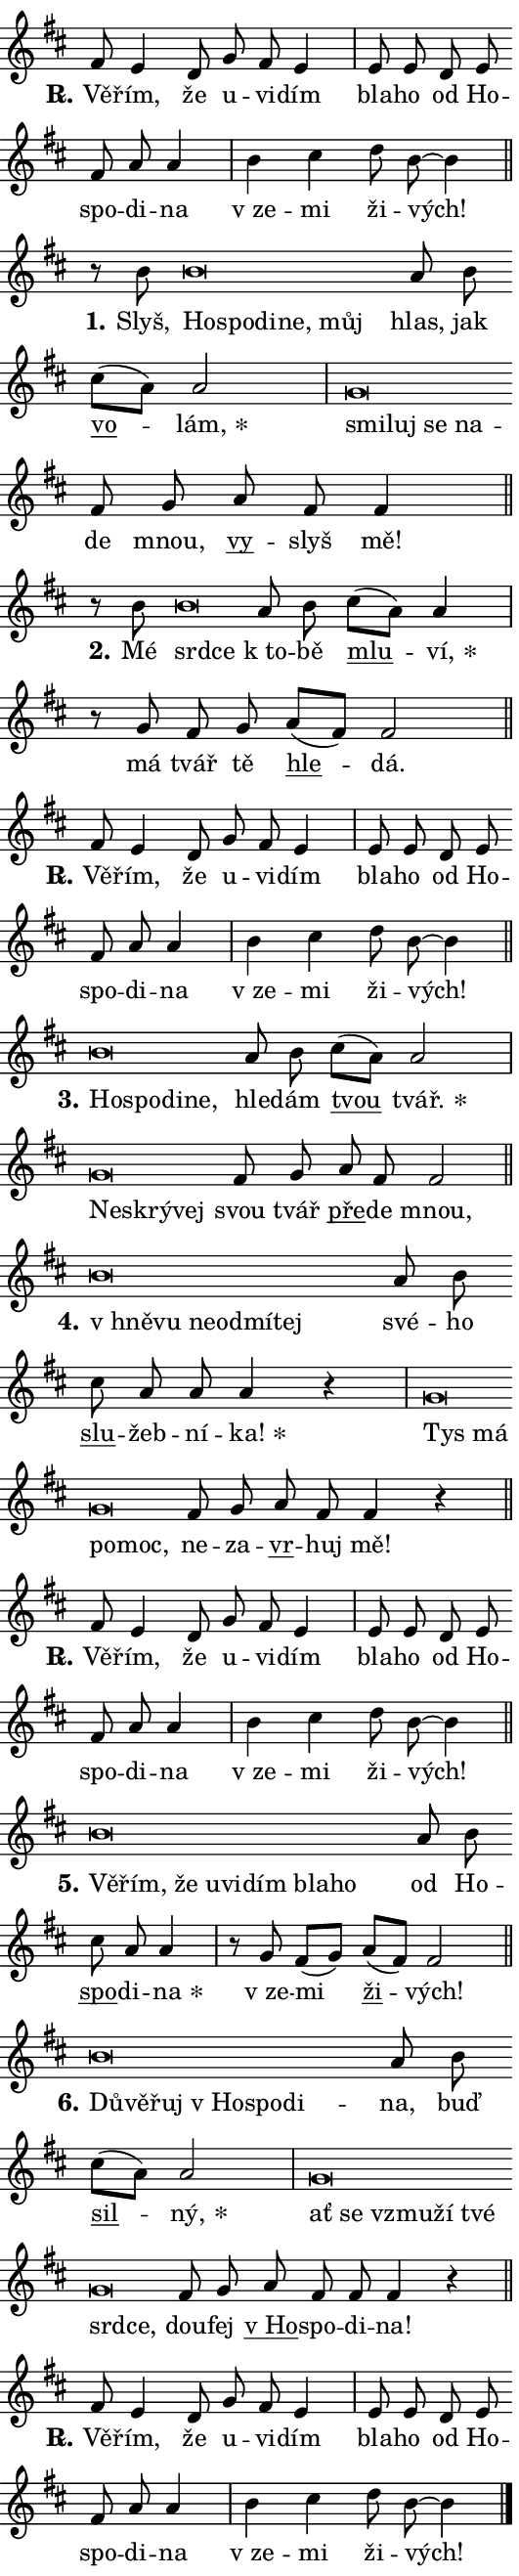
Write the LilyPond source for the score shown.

\version "2.24.0"
\header { tagline = "" }
\paper {
  indent = 0\cm
  top-margin = 0\cm
  right-margin = 0.13\cm % to fit lyric hyphens
  bottom-margin = 0\cm
  left-margin = 0\cm
  paper-width = 9\cm
  page-breaking = #ly:one-page-breaking
  system-system-spacing.basic-distance = #11
  score-system-spacing.basic-distance = #11
  ragged-last = ##f
}


%% Author: Thomas Morley
%% https://lists.gnu.org/archive/html/lilypond-user/2020-05/msg00002.html
#(define (line-position grob)
"Returns position of @var[grob} in current system:
   @code{'start}, if at first time-step
   @code{'end}, if at last time-step
   @code{'middle} otherwise
"
  (let* ((col (ly:item-get-column grob))
         (ln (ly:grob-object col 'left-neighbor))
         (rn (ly:grob-object col 'right-neighbor))
         (col-to-check-left (if (ly:grob? ln) ln col))
         (col-to-check-right (if (ly:grob? rn) rn col))
         (break-dir-left
           (and
             (ly:grob-property col-to-check-left 'non-musical #f)
             (ly:item-break-dir col-to-check-left)))
         (break-dir-right
           (and
             (ly:grob-property col-to-check-right 'non-musical #f)
             (ly:item-break-dir col-to-check-right))))
        (cond ((eqv? 1 break-dir-left) 'start)
              ((eqv? -1 break-dir-right) 'end)
              (else 'middle))))

#(define (tranparent-at-line-position vctor)
  (lambda (grob)
  "Relying on @code{line-position} select the relevant enry from @var{vctor}.
Used to determine transparency,"
    (case (line-position grob)
      ((end) (not (vector-ref vctor 0)))
      ((middle) (not (vector-ref vctor 1)))
      ((start) (not (vector-ref vctor 2))))))

noteHeadBreakVisibility =
#(define-music-function (break-visibility)(vector?)
"Makes @code{NoteHead}s transparent relying on @var{break-visibility}"
#{
  \override NoteHead.transparent =
    #(tranparent-at-line-position break-visibility)
#})

#(define delete-ledgers-for-transparent-note-heads
  (lambda (grob)
    "Reads whether a @code{NoteHead} is transparent.
If so this @code{NoteHead} is removed from @code{'note-heads} from
@var{grob}, which is supposed to be @code{LedgerLineSpanner}.
As a result ledgers are not printed for this @code{NoteHead}"
    (let* ((nhds-array (ly:grob-object grob 'note-heads))
           (nhds-list
             (if (ly:grob-array? nhds-array)
                 (ly:grob-array->list nhds-array)
                 '()))
           ;; Relies on the transparent-property being done before
           ;; Staff.LedgerLineSpanner.after-line-breaking is executed.
           ;; This is fragile ...
           (to-keep
             (remove
               (lambda (nhd)
                 (ly:grob-property nhd 'transparent #f))
               nhds-list)))
      ;; TODO find a better method to iterate over grob-arrays, similiar
      ;; to filter/remove etc for lists
      ;; For now rebuilt from scratch
      (set! (ly:grob-object grob 'note-heads)  '())
      (for-each
        (lambda (nhd)
          (ly:pointer-group-interface::add-grob grob 'note-heads nhd))
        to-keep))))

squashNotes = {
  \override NoteHead.X-extent = #'(-0.2 . 0.2)
  \override NoteHead.Y-extent = #'(-0.75 . 0)
  \override NoteHead.stencil =
    #(lambda (grob)
       (let ((pos (ly:grob-property grob 'staff-position)))
         (begin
           (if (< pos -7) (display "ERROR: Lower brevis then expected\n") (display ""))
           (if (<= pos -6) ly:text-interface::print ly:note-head::print))))
}
unSquashNotes = {
  \revert NoteHead.X-extent
  \revert NoteHead.Y-extent
  \revert NoteHead.stencil
}

hideNotes = \noteHeadBreakVisibility #begin-of-line-visible
unHideNotes = \noteHeadBreakVisibility #all-visible

% work-around for resetting accidentals
% https://lilypond.org/doc/v2.23/Documentation/notation/displaying-rhythms#unmetered-music
cadenzaMeasure = {
  \cadenzaOff
  \partial 1024 s1024
  \cadenzaOn
}

#(define-markup-command (accent layout props text) (markup?)
  "Underline accented syllable"
  (interpret-markup layout props
    #{\markup \override #'(offset . 4.3) \underline { #text }#}))

responsum = \markup \concat {
  "R" \hspace #-1.05 \path #0.1 #'((moveto 0 0.07) (lineto 0.9 0.8)) \hspace #0.05 "."
}

spaceSize = #0.6828661417322834 % exact space size for TeX Gyre Schola

\layout {
  \context {
    \Staff
    \remove "Time_signature_engraver"
    \override LedgerLineSpanner.after-line-breaking = #delete-ledgers-for-transparent-note-heads
  }
  \context {
    \Lyrics {
      \override LyricSpace.minimum-distance = \spaceSize
      \override LyricText.font-name = #"TeX Gyre Schola"
      \override LyricText.font-size = 1
      \override StanzaNumber.font-name = #"TeX Gyre Schola Bold"
      \override StanzaNumber.font-size = 1
    }
  }
  \context {
    \Score 
    \override NoteHead.text =
      #(lambda (grob) 
        (let ((pos (ly:grob-property grob 'staff-position)))
          #{\markup {
            \combine
              \halign #-0.55 \raise #(if (= pos -6) 0 0.5) \override #'(thickness . 2) \draw-line #'(3.2 . 0)
              \musicglyph "noteheads.sM1"
          }#}))
  }
}

% magnetic-lyrics.ily
%
%   written by
%     Jean Abou Samra <jean@abou-samra.fr>
%     Werner Lemberg <wl@gnu.org>
%
%   adapted by
%     Jiri Hon <jiri.hon@gmail.com>
%
% Version 2022-Apr-15

% https://www.mail-archive.com/lilypond-user@gnu.org/msg149350.html

#(define (Left_hyphen_pointer_engraver context)
   "Collect syllable-hyphen-syllable occurrences in lyrics and store
them in properties.  This engraver only looks to the left.  For
example, if the lyrics input is @code{foo -- bar}, it does the
following.

@itemize @bullet
@item
Set the @code{text} property of the @code{LyricHyphen} grob between
@q{foo} and @q{bar} to @code{foo}.

@item
Set the @code{left-hyphen} property of the @code{LyricText} grob with
text @q{foo} to the @code{LyricHyphen} grob between @q{foo} and
@q{bar}.
@end itemize

Use this auxiliary engraver in combination with the
@code{lyric-@/text::@/apply-@/magnetic-@/offset!} hook."
   (let ((hyphen #f)
         (text #f))
     (make-engraver
      (acknowledgers
       ((lyric-syllable-interface engraver grob source-engraver)
        (set! text grob)))
      (end-acknowledgers
       ((lyric-hyphen-interface engraver grob source-engraver)
        ;(when (not (grob::has-interface grob 'lyric-space-interface))
          (set! hyphen grob)));)
      ((stop-translation-timestep engraver)
       (when (and text hyphen)
         (ly:grob-set-object! text 'left-hyphen hyphen))
       (set! text #f)
       (set! hyphen #f)))))

#(define (lyric-text::apply-magnetic-offset! grob)
   "If the space between two syllables is less than the value in
property @code{LyricText@/.details@/.squash-threshold}, move the right
syllable to the left so that it gets concatenated with the left
syllable.

Use this function as a hook for
@code{LyricText@/.after-@/line-@/breaking} if the
@code{Left_@/hyphen_@/pointer_@/engraver} is active."
   (let ((hyphen (ly:grob-object grob 'left-hyphen #f)))
     (when hyphen
       (let ((left-text (ly:spanner-bound hyphen LEFT)))
         (when (grob::has-interface left-text 'lyric-syllable-interface)
           (let* ((common (ly:grob-common-refpoint grob left-text X))
                  (this-x-ext (ly:grob-extent grob common X))
                  (left-x-ext
                   (begin
                     ;; Trigger magnetism for left-text.
                     (ly:grob-property left-text 'after-line-breaking)
                     (ly:grob-extent left-text common X)))
                  ;; `delta` is the gap width between two syllables.
                  (delta (- (interval-start this-x-ext)
                            (interval-end left-x-ext)))
                  (details (ly:grob-property grob 'details))
                  (threshold (assoc-get 'squash-threshold details 0.2)))
             (when (< delta threshold)
               (let* (;; We have to manipulate the input text so that
                      ;; ligatures crossing syllable boundaries are not
                      ;; disabled.  For languages based on the Latin
                      ;; script this is essentially a beautification.
                      ;; However, for non-Western scripts it can be a
                      ;; necessity.
                      (lt (ly:grob-property left-text 'text))
                      (rt (ly:grob-property grob 'text))
                      (is-space (grob::has-interface hyphen 'lyric-space-interface))
                      (space (if is-space " " ""))
                      (extra-delta (if is-space spaceSize 0))
                      ;; Append new syllable.
                      (ltrt-space (if (and (string? lt) (string? rt))
                                (string-append lt space rt)
                                (make-concat-markup (list lt space rt))))
                      ;; Right-align `ltrt` to the right side.
                      (ltrt-space-markup (grob-interpret-markup
                               grob
                               (make-translate-markup
                                (cons (interval-length this-x-ext) 0)
                                (make-right-align-markup ltrt-space)))))
                 (begin
                   ;; Don't print `left-text`.
                   (ly:grob-set-property! left-text 'stencil #f)
                   ;; Set text and stencil (which holds all collected
                   ;; syllables so far) and shift it to the left.
                   (ly:grob-set-property! grob 'text ltrt-space)
                   (ly:grob-set-property! grob 'stencil ltrt-space-markup)
                   (ly:grob-translate-axis! grob (- (- delta extra-delta)) X))))))))))


#(define (lyric-hyphen::displace-bounds-first grob)
   ;; Make very sure this callback isn't triggered too early.
   (let ((left (ly:spanner-bound grob LEFT))
         (right (ly:spanner-bound grob RIGHT)))
     (ly:grob-property left 'after-line-breaking)
     (ly:grob-property right 'after-line-breaking)
     (ly:lyric-hyphen::print grob)))

squashThreshold = #0.4

\layout {
  \context {
    \Lyrics
    \consists #Left_hyphen_pointer_engraver
    \override LyricText.after-line-breaking =
      #lyric-text::apply-magnetic-offset!
    \override LyricHyphen.stencil = #lyric-hyphen::displace-bounds-first
    \override LyricText.details.squash-threshold = \squashThreshold
    \override LyricHyphen.minimum-distance = 0
    \override LyricHyphen.minimum-length = \squashThreshold
  }
}

squashText = \override LyricText.details.squash-threshold = 9999
unSquashText = \override LyricText.details.squash-threshold = \squashThreshold

leftText = \override LyricText.self-alignment-X = #LEFT
unLeftText = \revert LyricText.self-alignment-X

starOffset = #(lambda (grob) 
                (let ((x_offset (ly:self-alignment-interface::aligned-on-x-parent grob)))
                  (if (= x_offset 0) 0 (+ x_offset 1.2))))

star = #(define-music-function (syllable)(string?)
"Append star separator at the end of a syllable"
#{
  \once \override LyricText.X-offset = #starOffset
  \lyricmode { \markup {
    #syllable
    \override #'((font-name . "TeX Gyre Schola Bold")) \hspace #0.2 \lower #0.65 \larger "*"
  } }
#})

starAccent = #(define-music-function (syllable)(string?)
"Append star separator at the end of a syllable and make accent"
#{
  \once \override LyricText.X-offset = #starOffset
  \lyricmode { \markup {
    \accent #syllable
    \override #'((font-name . "TeX Gyre Schola Bold")) \hspace #0.2 \lower #0.65 \larger "*"
  } }
#})

breath = #(define-music-function (syllable)(string?)
"Append breathing indicator at the end of a syllable"
#{
  \lyricmode { \markup { #syllable "+" } }
#})

optionalBreath = #(define-music-function (syllable)(string?)
"Append optional breathing indicator at the end of a syllable"
#{
  \lyricmode { \markup { #syllable "(+)" } }
#})


\score {
    <<
        \new Voice = "melody" { \cadenzaOn \key d \major \relative { fis'8 e4 d8 g fis e4 \cadenzaMeasure \bar "|" e8 e d e \bar "" fis a a4 \cadenzaMeasure \bar "|" b cis d8 b~ b4 \cadenzaMeasure \bar "||" \break } }
        \new Lyrics \lyricsto "melody" { \lyricmode { \set stanza = \responsum
Vě -- řím, že u -- vi -- dím bla -- ho od Ho -- spo -- di -- na "v ze" -- mi ži -- vých! } }
    >>
    \layout {}
}

\score {
    <<
        \new Voice = "melody" { \cadenzaOn \key d \major \relative { r8 b'8 \squashNotes b\breve*1/16 \hideNotes \breve*1/16 \bar "" \breve*1/16 \bar "" \breve*1/16 \breve*1/16 \bar "" \unHideNotes \unSquashNotes a8 b \bar "" cis[( a)] a2 \cadenzaMeasure \bar "|" \squashNotes g\breve*1/16 \hideNotes \breve*1/16 \bar "" \breve*1/16 \breve*1/16 \bar "" \unHideNotes \unSquashNotes fis8 g \bar "" a fis fis4 \cadenzaMeasure \bar "||" \break } }
        \new Lyrics \lyricsto "melody" { \lyricmode { \set stanza = "1."
Slyš, \leftText Ho -- \squashText spo -- di -- ne, můj \unLeftText \unSquashText hlas, jak \markup \accent vo -- \star lám, \leftText smi -- \squashText luj se na -- \unLeftText \unSquashText de mnou, \markup \accent vy -- slyš mě! } }
    >>
    \layout {}
}

\score {
    <<
        \new Voice = "melody" { \cadenzaOn \key d \major \relative { r8 b'8 \squashNotes b\breve*1/16 \hideNotes \breve*1/16 \bar "" \unHideNotes \unSquashNotes a8 b \bar "" cis[( a)] a4 \cadenzaMeasure \bar "|" r8 g8 fis8 g \bar "" a[( fis)] fis2 \cadenzaMeasure \bar "||" \break } }
        \new Lyrics \lyricsto "melody" { \lyricmode { \set stanza = "2."
Mé \leftText srd -- \squashText ce \unLeftText \unSquashText "k to" -- bě \markup \accent mlu -- \star ví, má tvář tě \markup \accent hle -- dá. } }
    >>
    \layout {}
}

\score {
    <<
        \new Voice = "melody" { \cadenzaOn \key d \major \relative { fis'8 e4 d8 g fis e4 \cadenzaMeasure \bar "|" e8 e d e \bar "" fis a a4 \cadenzaMeasure \bar "|" b cis d8 b~ b4 \cadenzaMeasure \bar "||" \break } }
        \new Lyrics \lyricsto "melody" { \lyricmode { \set stanza = \responsum
Vě -- řím, že u -- vi -- dím bla -- ho od Ho -- spo -- di -- na "v ze" -- mi ži -- vých! } }
    >>
    \layout {}
}

\score {
    <<
        \new Voice = "melody" { \cadenzaOn \key d \major \relative { \squashNotes b'\breve*1/16 \hideNotes \breve*1/16 \bar "" \breve*1/16 \breve*1/16 \bar "" \unHideNotes \unSquashNotes a8 b \bar "" cis[( a)] a2 \cadenzaMeasure \bar "|" \squashNotes g\breve*1/16 \hideNotes \breve*1/16 \breve*1/16 \bar "" \unHideNotes \unSquashNotes fis8 g \bar "" a fis fis2 \cadenzaMeasure \bar "||" \break } }
        \new Lyrics \lyricsto "melody" { \lyricmode { \set stanza = "3."
\leftText Ho -- \squashText spo -- di -- ne, \unLeftText \unSquashText hle -- dám \markup \accent tvou \star tvář. \leftText Ne -- \squashText skrý -- vej \unLeftText \unSquashText svou tvář \markup \accent pře -- de mnou, } }
    >>
    \layout {}
}

\score {
    <<
        \new Voice = "melody" { \cadenzaOn \key d \major \relative { \squashNotes b'\breve*1/16 \hideNotes \breve*1/16 \bar "" \breve*1/16 \bar "" \breve*1/16 \bar "" \breve*1/16 \breve*1/16 \bar "" \unHideNotes \unSquashNotes a8 b \bar "" cis a a a4 r \cadenzaMeasure \bar "|" \squashNotes g\breve*1/16 \hideNotes \breve*1/16 \bar "" \breve*1/16 \breve*1/16 \bar "" \unHideNotes \unSquashNotes fis8 g \bar "" a fis fis4 r \cadenzaMeasure \bar "||" \break } }
        \new Lyrics \lyricsto "melody" { \lyricmode { \set stanza = "4."
\leftText "v hně" -- \squashText vu ne -- od -- mí -- tej \unLeftText \unSquashText své -- ho \markup \accent slu -- žeb -- ní -- \star ka! \leftText Tys \squashText má po -- moc, \unLeftText \unSquashText ne -- za -- \markup \accent vr -- huj mě! } }
    >>
    \layout {}
}

\score {
    <<
        \new Voice = "melody" { \cadenzaOn \key d \major \relative { fis'8 e4 d8 g fis e4 \cadenzaMeasure \bar "|" e8 e d e \bar "" fis a a4 \cadenzaMeasure \bar "|" b cis d8 b~ b4 \cadenzaMeasure \bar "||" \break } }
        \new Lyrics \lyricsto "melody" { \lyricmode { \set stanza = \responsum
Vě -- řím, že u -- vi -- dím bla -- ho od Ho -- spo -- di -- na "v ze" -- mi ži -- vých! } }
    >>
    \layout {}
}

\score {
    <<
        \new Voice = "melody" { \cadenzaOn \key d \major \relative { \squashNotes b'\breve*1/16 \hideNotes \breve*1/16 \bar "" \breve*1/16 \bar "" \breve*1/16 \bar "" \breve*1/16 \bar "" \breve*1/16 \bar "" \breve*1/16 \breve*1/16 \bar "" \unHideNotes \unSquashNotes a8 b \bar "" cis a a4 \cadenzaMeasure \bar "|" r8 g8 fis8[( g)] \bar "" a[( fis)] fis2 \cadenzaMeasure \bar "||" \break } }
        \new Lyrics \lyricsto "melody" { \lyricmode { \set stanza = "5."
\leftText Vě -- \squashText řím, že u -- vi -- dím bla -- ho \unLeftText \unSquashText od Ho -- \markup \accent spo -- di -- \star na "v ze" -- mi \markup \accent ži -- vých! } }
    >>
    \layout {}
}

\score {
    <<
        \new Voice = "melody" { \cadenzaOn \key d \major \relative { \squashNotes b'\breve*1/16 \hideNotes \breve*1/16 \bar "" \breve*1/16 \bar "" \breve*1/16 \bar "" \breve*1/16 \breve*1/16 \bar "" \unHideNotes \unSquashNotes a8 b \bar "" cis[( a)] a2 \cadenzaMeasure \bar "|" \squashNotes g\breve*1/16 \hideNotes \breve*1/16 \bar "" \breve*1/16 \bar "" \breve*1/16 \bar "" \breve*1/16 \bar "" \breve*1/16 \breve*1/16 \bar "" \unHideNotes \unSquashNotes fis8 g \bar "" a fis fis fis4 r \cadenzaMeasure \bar "||" \break } }
        \new Lyrics \lyricsto "melody" { \lyricmode { \set stanza = "6."
\leftText Dů -- \squashText vě -- řuj "v Ho" -- spo -- di -- \unLeftText \unSquashText na, buď \markup \accent sil -- \star ný, \leftText ať \squashText se vzmu -- ží tvé srd -- ce, \unLeftText \unSquashText dou -- fej \markup \accent "v Ho" -- spo -- di -- na! } }
    >>
    \layout {}
}

\score {
    <<
        \new Voice = "melody" { \cadenzaOn \key d \major \relative { fis'8 e4 d8 g fis e4 \cadenzaMeasure \bar "|" e8 e d e \bar "" fis a a4 \cadenzaMeasure \bar "|" b cis d8 b~ b4 \cadenzaMeasure \bar "||" \break } \bar "|." }
        \new Lyrics \lyricsto "melody" { \lyricmode { \set stanza = \responsum
Vě -- řím, že u -- vi -- dím bla -- ho od Ho -- spo -- di -- na "v ze" -- mi ži -- vých! } }
    >>
    \layout {}
}
